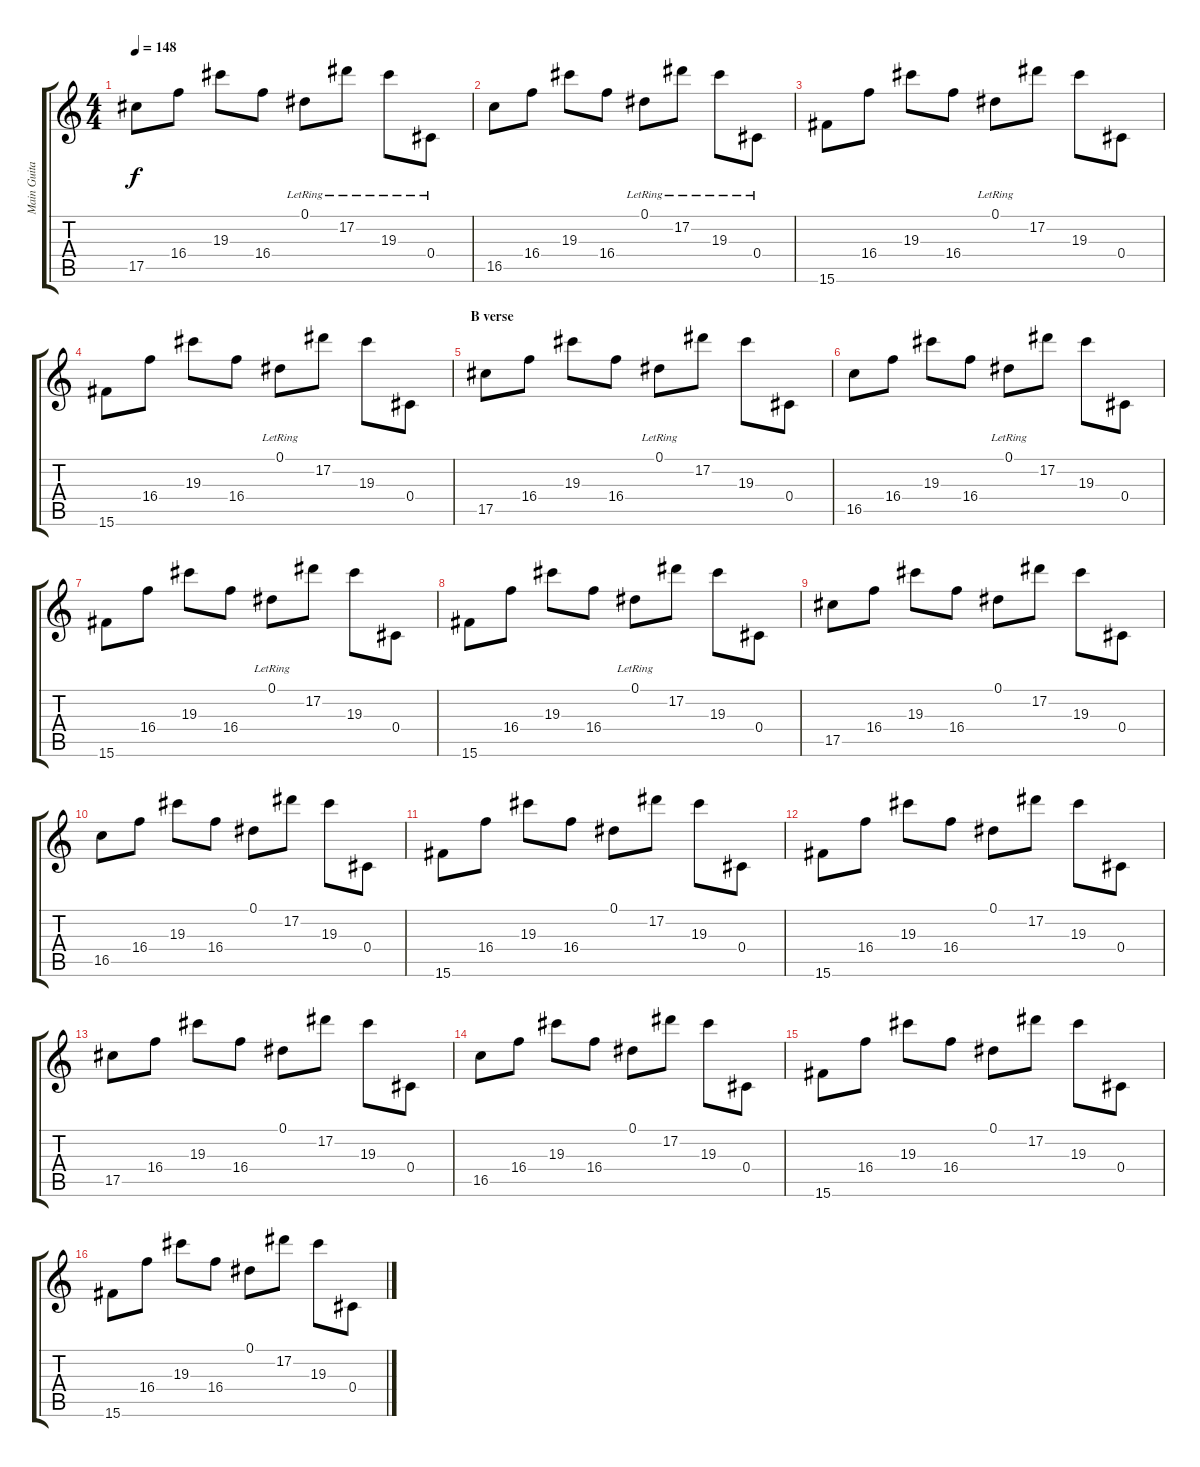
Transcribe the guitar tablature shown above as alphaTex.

\track ("Main Guitar" "Main Guita") {instrument electricguitarclean}
\staff {score tabs}
\tuning (Eb4 Bb3 Gb3 Db3 Ab2 Eb2) {hide}
\ts (4 4)
\tempo 148
\clef g2
\ks c
17.5.8{dy f instrument electricguitarclean} 16.4.8 19.3.8 16.4.8 0.1{lr}.8 17.2{lr}.8 19.3{lr}.8 0.4{lr}.8 |
16.5.8 16.4.8 19.3.8 16.4.8 0.1{lr}.8 17.2{lr}.8 19.3{lr}.8 0.4{lr}.8 |
15.6.8 16.4.8 19.3.8 16.4.8 0.1{lr}.8 17.2.8 19.3.8 0.4.8 |
15.6.8 16.4.8 19.3.8 16.4.8 0.1{lr}.8 17.2.8 19.3.8 0.4.8 |
\section ("" " B verse")
17.5.8 16.4.8 19.3.8 16.4.8 0.1{lr}.8 17.2.8 19.3.8 0.4.8 |
16.5.8 16.4.8 19.3.8 16.4.8 0.1{lr}.8 17.2.8 19.3.8 0.4.8 |
15.6.8 16.4.8 19.3.8 16.4.8 0.1{lr}.8 17.2.8 19.3.8 0.4.8 |
15.6.8 16.4.8 19.3.8 16.4.8 0.1{lr}.8 17.2.8 19.3.8 0.4.8 |
17.5.8 16.4.8 19.3.8 16.4.8 0.1.8 17.2.8 19.3.8 0.4.8 |
16.5.8 16.4.8 19.3.8 16.4.8 0.1.8 17.2.8 19.3.8 0.4.8 |
15.6.8 16.4.8 19.3.8 16.4.8 0.1.8 17.2.8 19.3.8 0.4.8 |
15.6.8 16.4.8 19.3.8 16.4.8 0.1.8 17.2.8 19.3.8 0.4.8 |
17.5.8{balance 8} 16.4.8 19.3.8 16.4.8 0.1.8 17.2.8 19.3.8 0.4.8 |
16.5.8 16.4.8 19.3.8 16.4.8 0.1.8 17.2.8 19.3.8 0.4.8 |
15.6.8 16.4.8 19.3.8 16.4.8 0.1.8 17.2.8 19.3.8 0.4.8 |
15.6.8 16.4.8 19.3.8 16.4.8 0.1.8 17.2.8 19.3.8 0.4.8
